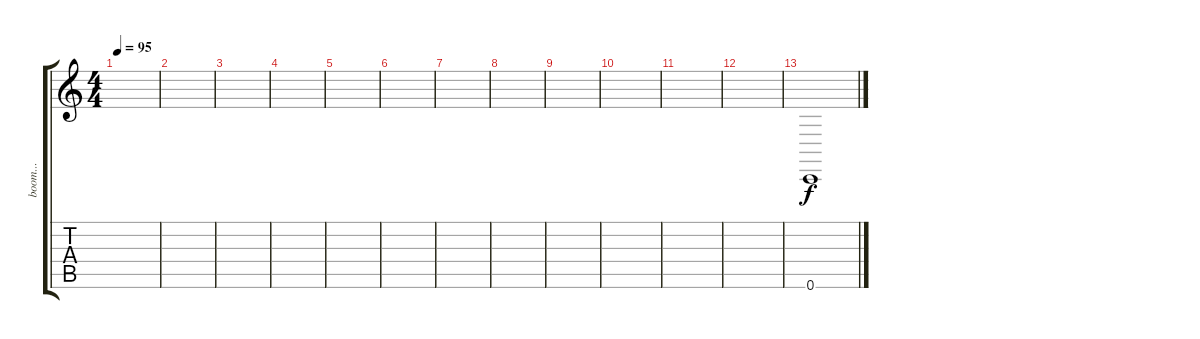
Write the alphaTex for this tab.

\track ("boom..." "boom...") {instrument gunshot}
\staff {score tabs}
\tuning (D4 A3 F3 C3 G2 C2) {hide}
\ts (4 4)
\tempo 95
\clef g2
\ks c
|
|
|
|
|
|
|
|
|
|
|
|
0.6.1
